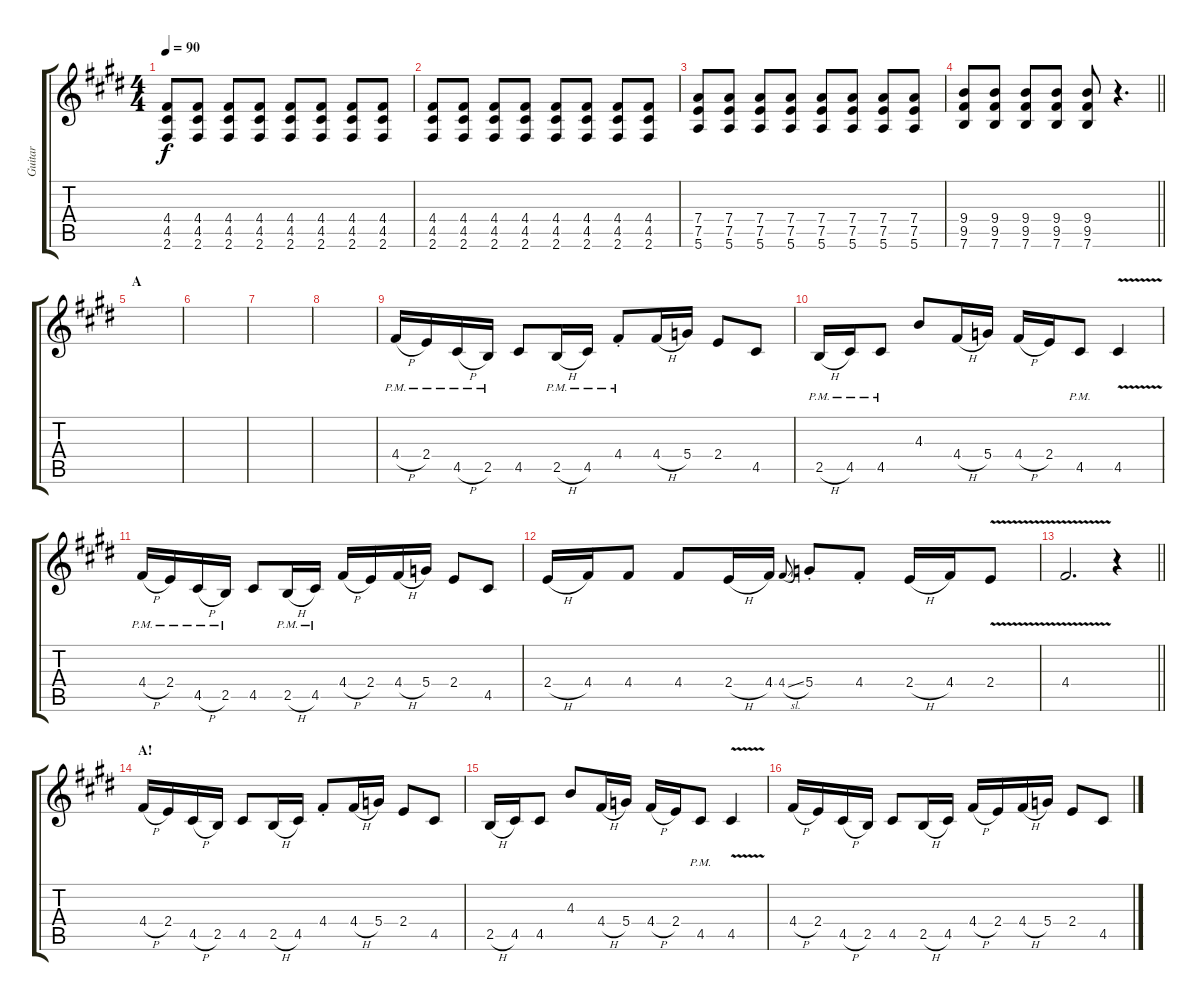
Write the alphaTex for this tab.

\track ("Guitar" "Guitar") {instrument distortionguitar}
\staff {score tabs}
\tuning (E4 B3 G3 D3 A2 E2) {hide}
\ts (4 4)
\tempo 90
\clef g2
\ks c#minor
(4.4 4.5 2.6).8{dy f} (4.4 4.5 2.6).8 (4.4 4.5 2.6).8 (4.4 4.5 2.6).8 (4.4 4.5 2.6).8 (4.4 4.5 2.6).8 (4.4 4.5 2.6).8 (4.4 4.5 2.6).8 |
(4.4 4.5 2.6).8 (4.4 4.5 2.6).8 (4.4 4.5 2.6).8 (4.4 4.5 2.6).8 (4.4 4.5 2.6).8 (4.4 4.5 2.6).8 (4.4 4.5 2.6).8 (4.4 4.5 2.6).8 |
(7.4 7.5 5.6).8 (7.4 7.5 5.6).8 (7.4 7.5 5.6).8 (7.4 7.5 5.6).8 (7.4 7.5 5.6).8 (7.4 7.5 5.6).8 (7.4 7.5 5.6).8 (7.4 7.5 5.6).8 |
\barLineRight lightlight
(9.4 9.5 7.6).8 (9.4 9.5 7.6).8 (9.4 9.5 7.6).8 (9.4 9.5 7.6).8 (9.4 9.5 7.6).8 r.4{d} |
\section ("" "A")
|
|
|
|
4.4{h pm}.16 2.4{pm}.16 4.5{h pm}.16 2.5{pm}.16 4.5.8 2.5{h pm}.16 4.5{pm}.16 4.4{pm st}.8 4.4{h}.16 5.4.16 2.4.8 4.5.8 |
2.5{h pm}.16 4.5{pm}.16 4.5{pm}.8 4.3.8 4.4{h}.16 5.4.16 4.4{h}.16 2.4.16 4.5{pm}.8 4.5{v}.4 |
4.4{h pm}.16 2.4{pm}.16 4.5{h pm}.16 2.5{pm}.16 4.5.8 2.5{h pm}.16 4.5{pm}.16 4.4{h}.16 2.4.16 4.4{h}.16 5.4.16 2.4.8 4.5.8 |
2.4{h}.16 4.4.16 4.4.8 4.4.8 2.4{h}.16 4.4.16 4.4{sl}.8{gr onbeat} 5.4{st}.8 4.4{st}.8 2.4{h}.16 4.4.16 2.4{v}.8 |
\barLineRight lightlight
4.4{v}.2{d} r.4 |
\section ("" "A!")
4.4{h}.16 2.4.16 4.5{h}.16 2.5.16 4.5.8 2.5{h}.16 4.5.16 4.4{st}.8 4.4{h}.16 5.4.16 2.4.8 4.5.8 |
2.5{h}.16 4.5.16 4.5.8 4.3.8 4.4{h}.16 5.4.16 4.4{h}.16 2.4.16 4.5{pm}.8 4.5{v}.4 |
4.4{h}.16 2.4.16 4.5{h}.16 2.5.16 4.5.8 2.5{h}.16 4.5.16 4.4{h}.16 2.4.16 4.4{h}.16 5.4.16 2.4.8 4.5.8
